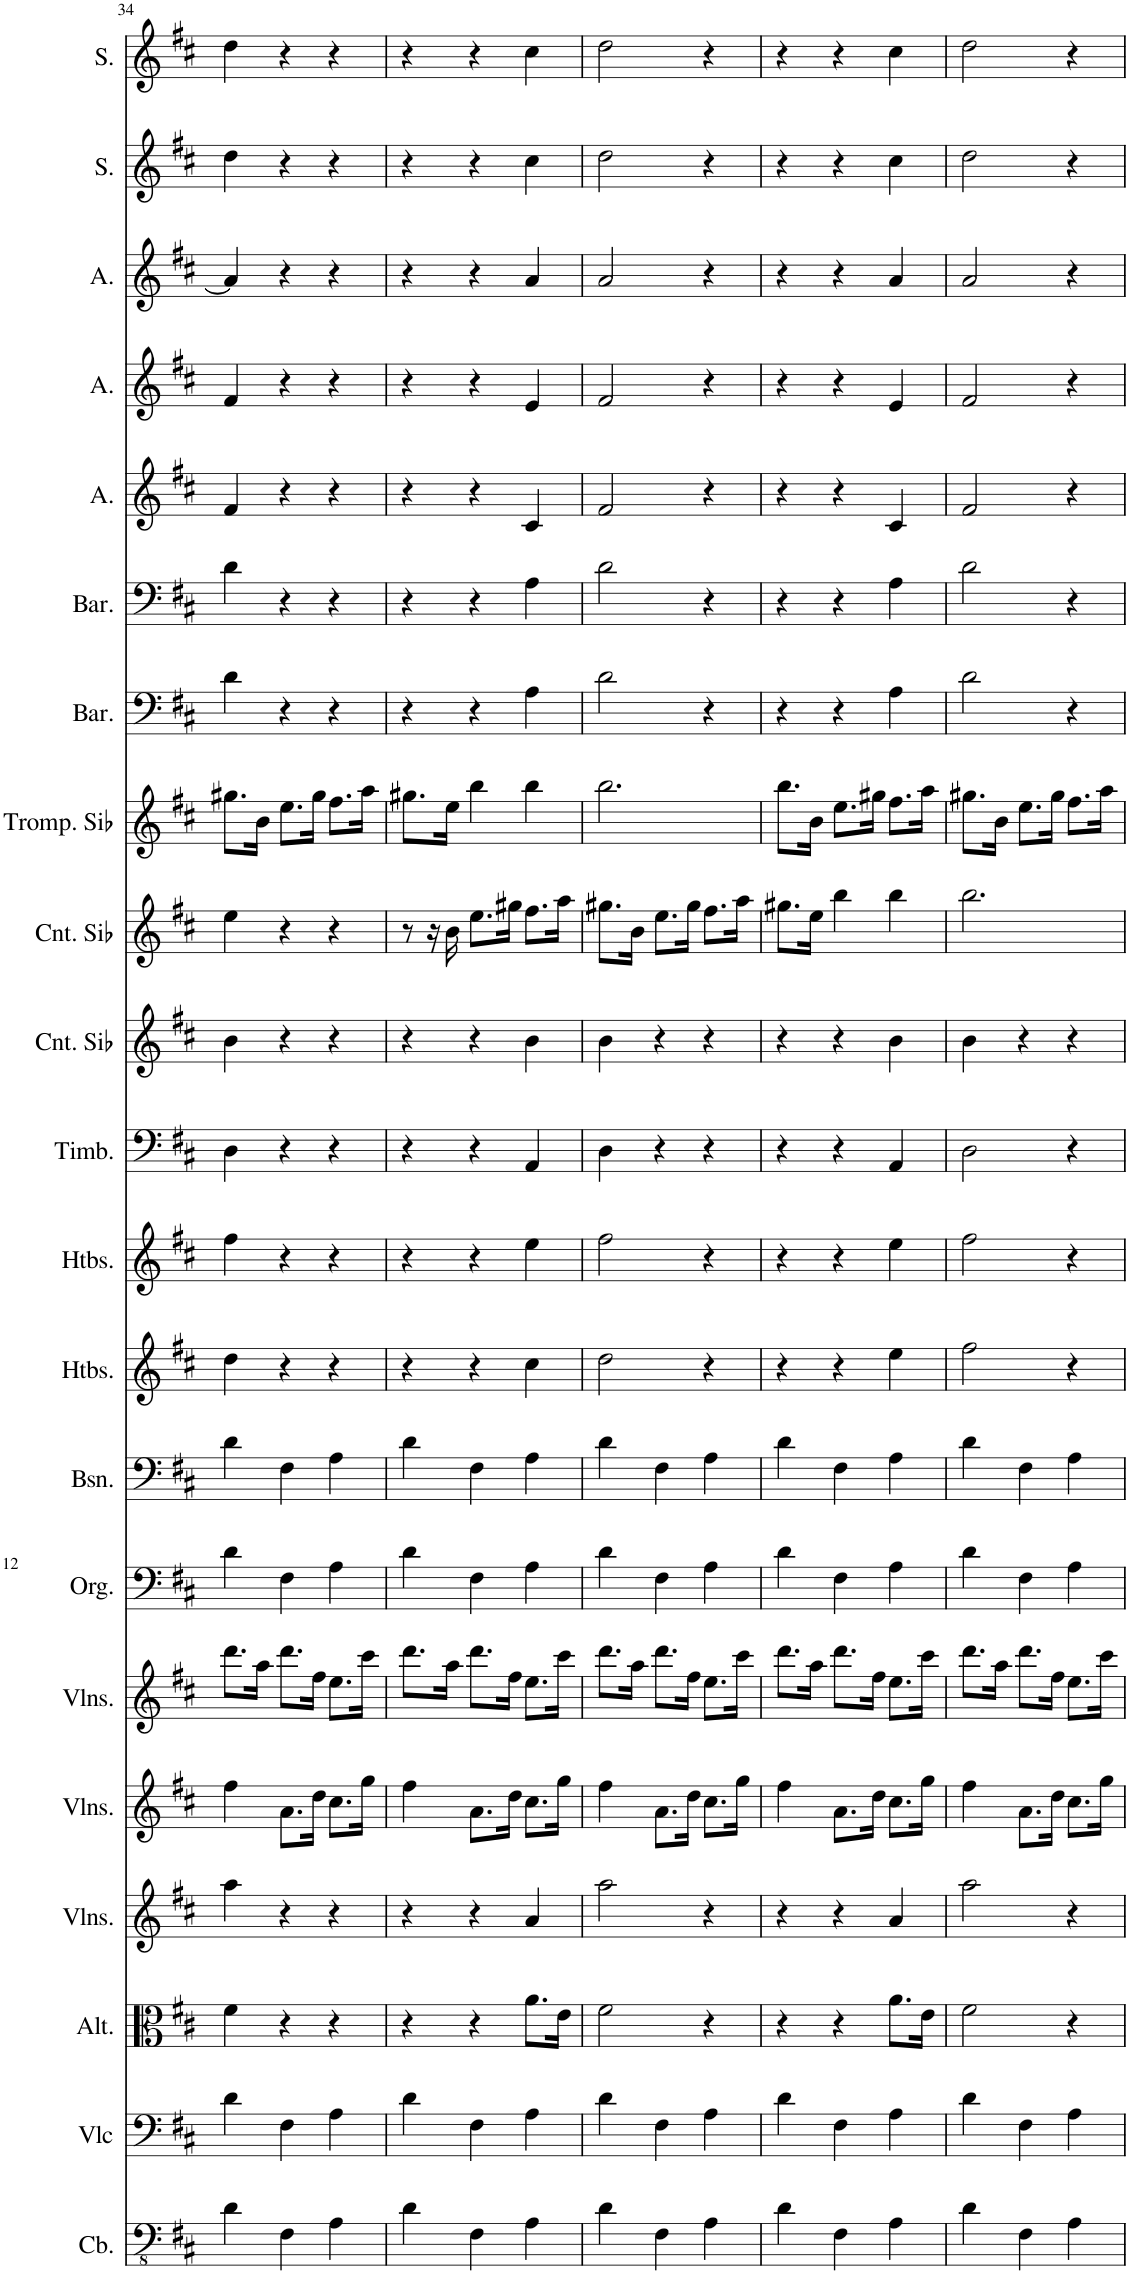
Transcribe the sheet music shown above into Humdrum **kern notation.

**kern	**kern	**kern	**kern	**kern	**kern	**kern	**kern	**kern	**kern	**kern	**kern	**kern	**kern	**kern	**kern	**kern	**kern	**kern	**kern	**kern
*part21	*part20	*part19	*part18	*part17	*part16	*part15	*part14	*part13	*part12	*part11	*part10	*part9	*part8	*part7	*part6	*part5	*part4	*part3	*part2	*part1
*staff21	*staff20	*staff19	*staff18	*staff17	*staff16	*staff15	*staff14	*staff13	*staff12	*staff11	*staff10	*staff9	*staff8	*staff7	*staff6	*staff5	*staff4	*staff3	*staff2	*staff1
*I"Contrebasse, Double Bass	*I"Violoncelle, Cello	*I"Alto, Viola	*I"Violons, Violin III	*I"Violons, Violin II	*I"Violons, Violin I	*I"Orgue, Organ	*I"Basson, Bassoon I &amp; II	*I"Hautbois, Oboe II	*I"Hautbois, Oboe I	*I"Timbales, Timpani	*I"Cornet en Sib, Trumpet III	*I"Cornet en Sib, Trumpet II	*I"Trompette en Sib, Trumpet I	*I"Baryton, Bass	*I"Baryton, Baritone	*I"Alto, Tenor	*I"Alto, Alto II	*I"Alto, Alto I	*I"Soprano, Soprano II	*I"Soprano, Soprano I
*I'Cb.	*I'Vlc	*I'Alt.	*I'Vlns.	*I'Vlns.	*I'Vlns.	*I'Org.	*I'Bsn.	*I'Htbs.	*I'Htbs.	*I'Timb.	*I'Cnt. Sib	*I'Cnt. Sib	*I'Tromp. Sib	*I'Bar.	*I'Bar.	*I'A.	*I'A.	*I'A.	*I'S.	*I'S.
!!LO:PB:g=z
*clefFv4	*clefF4	*clefC3	*clefG2	*clefG2	*clefG2	*clefF4	*clefF4	*clefG2	*clefG2	*clefF4	*clefG2	*clefG2	*clefG2	*clefF4	*clefF4	*clefG2	*clefG2	*clefG2	*clefG2	*clefG2
*Trd7c12	*	*	*	*	*	*	*	*	*	*	*Trd1c2	*Trd1c2	*Trd1c2	*	*	*	*	*	*	*
*k[f#c#]	*k[f#c#]	*k[f#c#]	*k[f#c#]	*k[f#c#]	*k[f#c#]	*k[f#c#]	*k[f#c#]	*k[f#c#]	*k[f#c#]	*k[f#c#]	*k[f#c#]	*k[f#c#]	*k[f#c#]	*k[f#c#]	*k[f#c#]	*k[f#c#]	*k[f#c#]	*k[f#c#]	*k[f#c#]	*k[f#c#]
*M3/4	*M3/4	*M3/4	*M3/4	*M3/4	*M3/4	*M3/4	*M3/4	*M3/4	*M3/4	*M3/4	*M3/4	*M3/4	*M3/4	*M3/4	*M3/4	*M3/4	*M3/4	*M3/4	*M3/4	*M3/4
=34	=34	=34	=34	=34	=34	=34	=34	=34	=34	=34	=34	=34	=34	=34	=34	=34	=34	=34	=34	=34
4D\	4d\	4f#\	4aa\	4ff#\	8.ddd\L	4d\	4d\	4dd\	4ff#\	4D\	4b\	4ee\	8.gg#X\L	4d\	4d\	4f#/	4f#/	4a/]	4dd\	4dd\
.	.	.	.	.	16aa\Jk	.	.	.	.	.	.	.	16b\Jk	.	.	.	.	.	.	.
4FF#\	4F#\	4r	4r	8.a\L	8.ddd\L	4F#\	4F#\	4r	4r	4r	4r	4r	8.ee\L	4r	4r	4r	4r	4r	4r	4r
.	.	.	.	16dd\Jk	16ff#\Jk	.	.	.	.	.	.	.	16gg#\Jk	.	.	.	.	.	.	.
4AA\	4A\	4r	4r	8.cc#\L	8.ee\L	4A\	4A\	4r	4r	4r	4r	4r	8.ff#\L	4r	4r	4r	4r	4r	4r	4r
.	.	.	.	16gg\Jk	16ccc#\Jk	.	.	.	.	.	.	.	16aa\Jk	.	.	.	.	.	.	.
=35	=35	=35	=35	=35	=35	=35	=35	=35	=35	=35	=35	=35	=35	=35	=35	=35	=35	=35	=35	=35
4D\	4d\	4r	4r	4ff#\	8.ddd\L	4d\	4d\	4r	4r	4r	4r	8r	8.gg#X\L	4r	4r	4r	4r	4r	4r	4r
.	.	.	.	.	.	.	.	.	.	.	.	16r	.	.	.	.	.	.	.	.
.	.	.	.	.	16aa\Jk	.	.	.	.	.	.	16b\	16ee\Jk	.	.	.	.	.	.	.
4FF#\	4F#\	4r	4r	8.a\L	8.ddd\L	4F#\	4F#\	4r	4r	4r	4r	8.ee\L	4bb\	4r	4r	4r	4r	4r	4r	4r
.	.	.	.	16dd\Jk	16ff#\Jk	.	.	.	.	.	.	16gg#X\Jk	.	.	.	.	.	.	.	.
4AA\	4A\	8.a\L	4a/	8.cc#\L	8.ee\L	4A\	4A\	4cc#\	4ee\	4AA/	4b\	8.ff#\L	4bb\	4A\	4A\	4c#/	4e/	4a/	4cc#\	4cc#\
.	.	16e\Jk	.	16gg\Jk	16ccc#\Jk	.	.	.	.	.	.	16aa\Jk	.	.	.	.	.	.	.	.
=36	=36	=36	=36	=36	=36	=36	=36	=36	=36	=36	=36	=36	=36	=36	=36	=36	=36	=36	=36	=36
4D\	4d\	2f#\	2aa\	4ff#\	8.ddd\L	4d\	4d\	2dd\	2ff#\	4D\	4b\	8.gg#X\L	2.bb\	2d\	2d\	2f#/	2f#/	2a/	2dd\	2dd\
.	.	.	.	.	16aa\Jk	.	.	.	.	.	.	16b\Jk	.	.	.	.	.	.	.	.
4FF#\	4F#\	.	.	8.a\L	8.ddd\L	4F#\	4F#\	.	.	4r	4r	8.ee\L	.	.	.	.	.	.	.	.
.	.	.	.	16dd\Jk	16ff#\Jk	.	.	.	.	.	.	16gg#\Jk	.	.	.	.	.	.	.	.
4AA\	4A\	4r	4r	8.cc#\L	8.ee\L	4A\	4A\	4r	4r	4r	4r	8.ff#\L	.	4r	4r	4r	4r	4r	4r	4r
.	.	.	.	16gg\Jk	16ccc#\Jk	.	.	.	.	.	.	16aa\Jk	.	.	.	.	.	.	.	.
=37	=37	=37	=37	=37	=37	=37	=37	=37	=37	=37	=37	=37	=37	=37	=37	=37	=37	=37	=37	=37
4D\	4d\	4r	4r	4ff#\	8.ddd\L	4d\	4d\	4r	4r	4r	4r	8.gg#X\L	8.bb\L	4r	4r	4r	4r	4r	4r	4r
.	.	.	.	.	16aa\Jk	.	.	.	.	.	.	16ee\Jk	16b\Jk	.	.	.	.	.	.	.
4FF#\	4F#\	4r	4r	8.a\L	8.ddd\L	4F#\	4F#\	4r	4r	4r	4r	4bb\	8.ee\L	4r	4r	4r	4r	4r	4r	4r
.	.	.	.	16dd\Jk	16ff#\Jk	.	.	.	.	.	.	.	16gg#X\Jk	.	.	.	.	.	.	.
4AA\	4A\	8.a\L	4a/	8.cc#\L	8.ee\L	4A\	4A\	4ee\	4ee\	4AA/	4b\	4bb\	8.ff#\L	4A\	4A\	4c#/	4e/	4a/	4cc#\	4cc#\
.	.	16e\Jk	.	16gg\Jk	16ccc#\Jk	.	.	.	.	.	.	.	16aa\Jk	.	.	.	.	.	.	.
=38	=38	=38	=38	=38	=38	=38	=38	=38	=38	=38	=38	=38	=38	=38	=38	=38	=38	=38	=38	=38
4D\	4d\	2f#\	2aa\	4ff#\	8.ddd\L	4d\	4d\	2ff#\	2ff#\	2D\	4b\	2.bb\	8.gg#X\L	2d\	2d\	2f#/	2f#/	2a/	2dd\	2dd\
.	.	.	.	.	16aa\Jk	.	.	.	.	.	.	.	16b\Jk	.	.	.	.	.	.	.
4FF#\	4F#\	.	.	8.a\L	8.ddd\L	4F#\	4F#\	.	.	.	4r	.	8.ee\L	.	.	.	.	.	.	.
.	.	.	.	16dd\Jk	16ff#\Jk	.	.	.	.	.	.	.	16gg#\Jk	.	.	.	.	.	.	.
4AA\	4A\	4r	4r	8.cc#\L	8.ee\L	4A\	4A\	4r	4r	4r	4r	.	8.ff#\L	4r	4r	4r	4r	4r	4r	4r
.	.	.	.	16gg\Jk	16ccc#\Jk	.	.	.	.	.	.	.	16aa\Jk	.	.	.	.	.	.	.
=	=	=	=	=	=	=	=	=	=	=	=	=	=	=	=	=	=	=	=	=
*-	*-	*-	*-	*-	*-	*-	*-	*-	*-	*-	*-	*-	*-	*-	*-	*-	*-	*-	*-	*-
